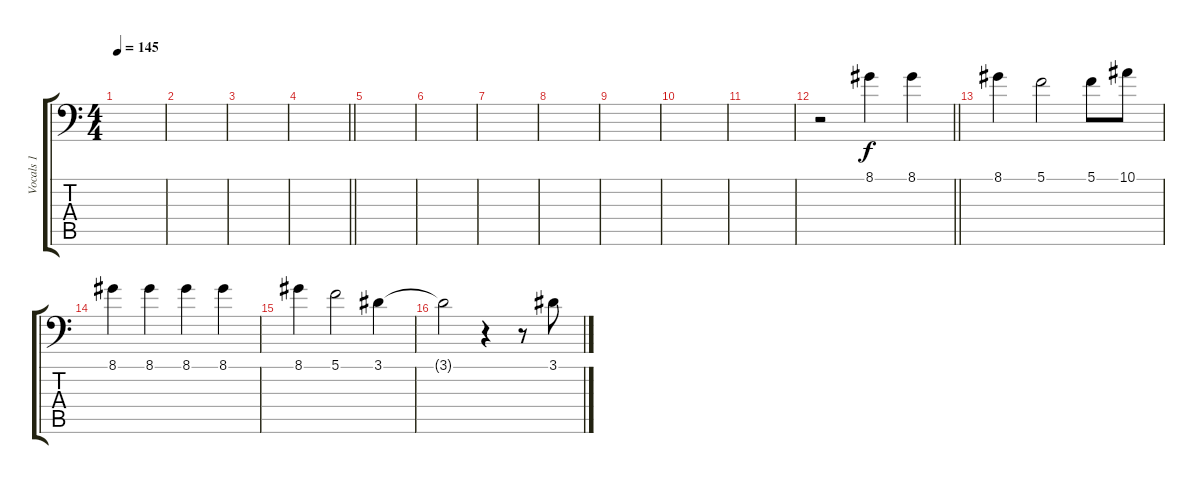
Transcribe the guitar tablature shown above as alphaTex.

\track ("Vocals 1" "Vocals 1") {instrument lead2sawtooth}
\staff {score tabs}
\tuning (C4 G3 Eb3 Bb2 F2 Bb1) {hide}
\ts (4 4)
\tempo 145
\clef f4
\ks c
|
|
|
\barLineRight lightlight
|
\section ("" "")
|
|
|
|
|
|
|
\barLineRight lightlight
r.2 8.1.4 8.1.4 |
\section ("" "")
8.1.4 5.1.2 5.1.8 10.1.8 |
8.1.4 8.1.4 8.1.4 8.1.4 |
8.1.4 5.1.2 3.1.4 |
3.1{t}.2 r.4 r.8 3.1.8
